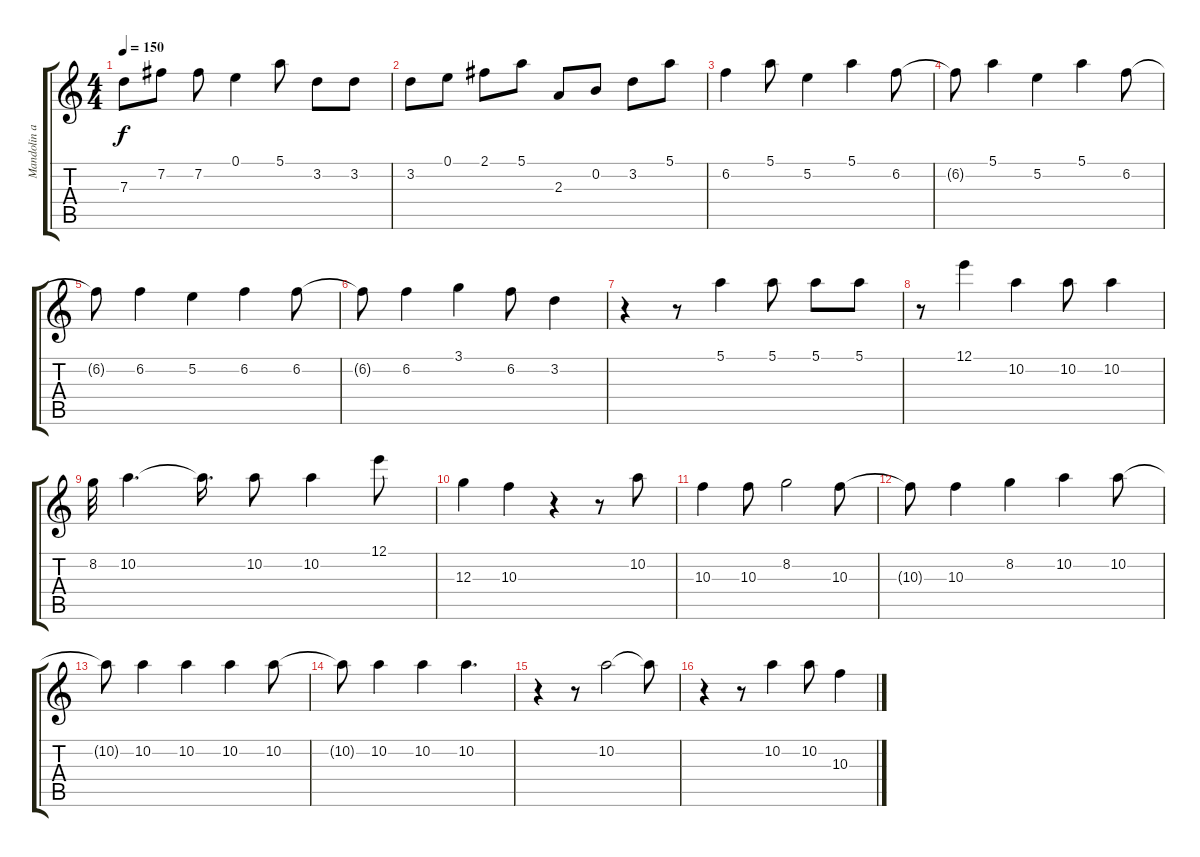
\track ("Mandolin arr. Guitar" "Mandolin a") {instrument acousticguitarsteel}
\staff {score tabs}
\tuning (E4 B3 G3 D3 A2 D2) {hide}
\ts (4 4)
\tempo 150
\clef g2
\ks c
7.3.8{dy f} 7.2.8 7.2.8 0.1.4 5.1.8 3.2.8 3.2.8 |
3.2.8 0.1.8 2.1.8 5.1.8 2.3.8 0.2.8 3.2.8 5.1.8 |
6.2.4 5.1.8 5.2.4 5.1.4 6.2.8 |
6.2{t}.8 5.1.4 5.2.4 5.1.4 6.2.8 |
6.2{t}.8 6.2.4 5.2.4 6.2.4 6.2.8 |
6.2{t}.8 6.2.4 3.1.4 6.2.8 3.2.4 |
r.4 r.8 5.1.4 5.1.8 5.1.8 5.1.8 |
r.8 12.1.4 10.2.4 10.2.8 10.2.4 |
8.2.32 10.2.4{d} 10.2{t}.16{d} 10.2.8 10.2.4 12.1.8 |
12.3.4 10.3.4 r.4 r.8 10.2.8 |
10.3.4 10.3.8 8.2.2 10.3.8 |
10.3{t}.8 10.3.4 8.2.4 10.2.4 10.2.8 |
10.2{t}.8 10.2.4 10.2.4 10.2.4 10.2.8 |
10.2{t}.8 10.2.4 10.2.4 10.2.4{d} |
r.4 r.8 10.2.2 10.2{t}.8 |
r.4 r.8 10.2.4 10.2.8 10.3.4
